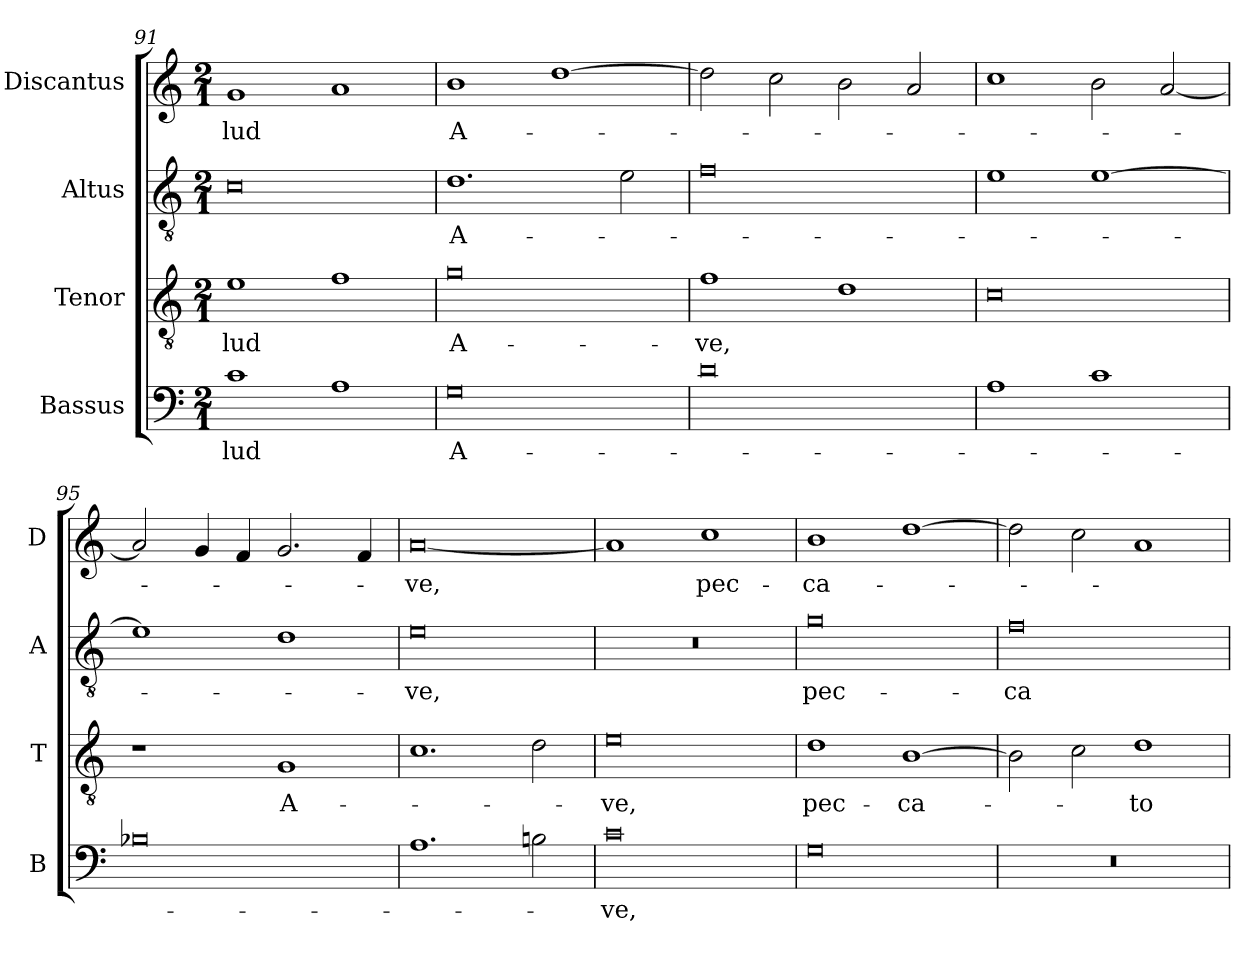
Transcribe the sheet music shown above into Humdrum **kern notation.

**kern	**text	**kern	**text	**kern	**text	**kern	**text
*part4	*part4	*part3	*part3	*part2	*part2	*part1	*part1
*staff4	*staff4	*staff3	*staff3	*staff2	*staff2	*staff1	*staff1
*I"Bassus	*	*I"Tenor	*	*I"Altus	*	*I"Discantus	*
*I'B	*	*I'T	*	*I'A	*	*I'D	*
*clefF4	*	*clefGv2	*	*clefGv2	*	*clefG2	*
*k[]	*	*k[]	*	*k[]	*	*k[]	*
*M2/1	*	*M2/1	*	*M2/1	*	*M2/1	*
=91	=91	=91	=91	=91	=91	=91	=91
1c	-lud	1e	-lud	0c	.	1g	-lud
1A	.	1f	.	.	.	1a	.
=92	=92	=92	=92	=92	=92	=92	=92
0G	A-	0g	A-	1.d	A-	1b	A-
.	.	.	.	.	.	[1dd	.
.	.	.	.	2e\	.	.	.
=93	=93	=93	=93	=93	=93	=93	=93
0d	.	1f	-ve,	0f	.	2dd\]	.
.	.	.	.	.	.	2cc\	.
.	.	1d	.	.	.	2b\	.
.	.	.	.	.	.	2a/	.
=94	=94	=94	=94	=94	=94	=94	=94
1A	.	0c	.	1e	.	1cc	.
1c	.	.	.	[1e	.	2b\	.
.	.	.	.	.	.	[2a/	.
=95	=95	=95	=95	=95	=95	=95	=95
0B-X	.	1r	.	1e]	.	2a/]	.
.	.	.	.	.	.	4g/	.
.	.	.	.	.	.	4f/	.
.	.	1G	A-	1d	.	2.g/	.
.	.	.	.	.	.	4f/	.
=96	=96	=96	=96	=96	=96	=96	=96
1.A	.	1.c	.	0e	-ve,	[0a	-ve,
2Bn\	.	2d\	.	.	.	.	.
=97	=97	=97	=97	=97	=97	=97	=97
0c	-ve,	0e	-ve,	0r	.	1a]	.
.	.	.	.	.	.	1cc	pec-
=98	=98	=98	=98	=98	=98	=98	=98
0G	.	1d	pec-	0g	pec-	1b	-ca-
.	.	[1B	-ca-	.	.	[1dd	.
=99	=99	=99	=99	=99	=99	=99	=99
0r	.	2B\]	.	0f	-ca-	2dd\]	.
.	.	2c\	.	.	.	2cc\	.
.	.	1d	-to-	.	.	1a	.
=	=	=	=	=	=	=	=
*-	*-	*-	*-	*-	*-	*-	*-
